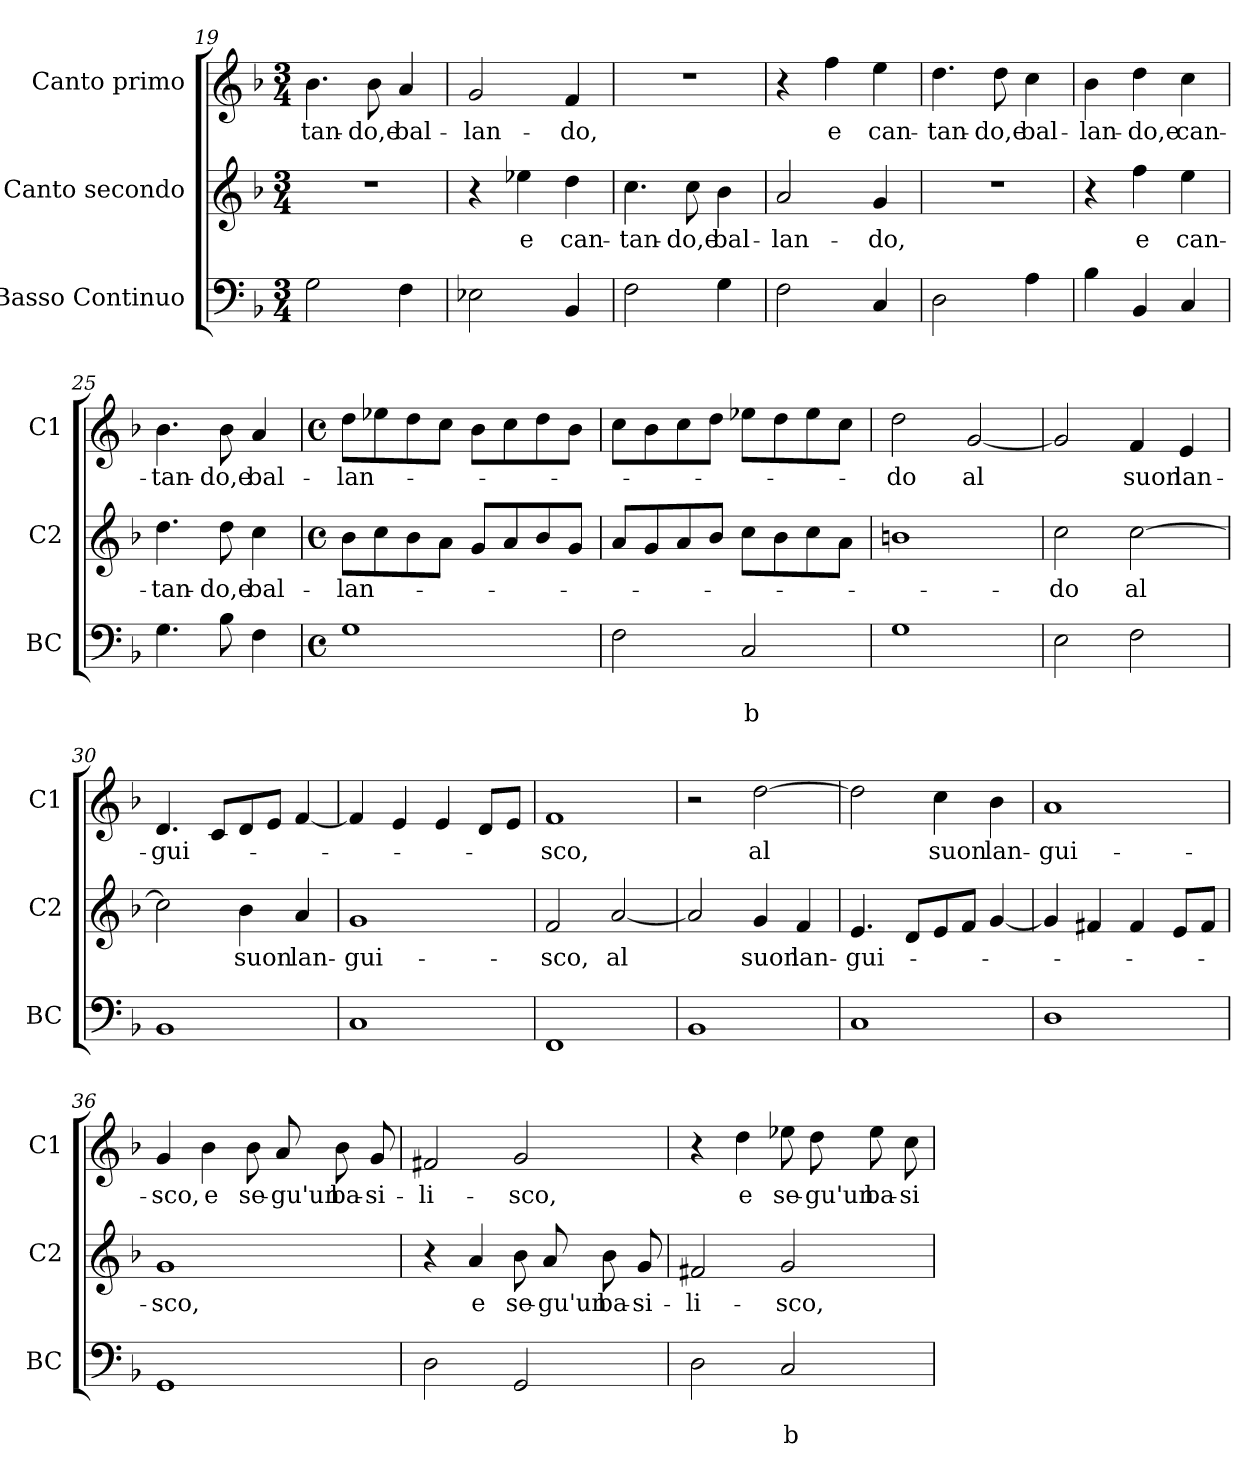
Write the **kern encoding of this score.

**kern	**text	**text	**kern	**text	**kern	**text
*part3	*part3	*part3	*part2	*part2	*part1	*part1
*staff3	*staff3	*staff3	*staff2	*staff2	*staff1	*staff1
*I"Basso Continuo	*	*	*I"Canto secondo	*	*I"Canto primo	*
*I'BC	*	*	*I'C2	*	*I'C1	*
*clefF4	*	*	*clefG2	*	*clefG2	*
*k[b-]	*	*	*k[b-]	*	*k[b-]	*
*F:	*	*	*F:	*	*F:	*
*M3/4	*	*	*M3/4	*	*M3/4	*
=19	=19	=19	=19	=19	=19	=19
!	!	!	!	!	!	!LO:LY:b
2G\	.	.	2.r	.	4.b-\	-tan-
!	!	!	!	!	!	!LO:LY:b
.	.	.	.	.	8b-\	-do,e
!	!	!	!	!	!	!LO:LY:b
4F\	.	.	.	.	4a/	bal-
=20	=20	=20	=20	=20	=20	=20
!	!	!	!	!	!	!LO:LY:b
2E-X\	.	.	4r	.	2g/	-lan-
!	!	!	!	!LO:LY:b	!	!
.	.	.	4ee-X\	e	.	.
!	!	!	!	!LO:LY:b	!	!LO:LY:b
4BB-/	.	.	4dd\	can-	4f/	-do,
=21	=21	=21	=21	=21	=21	=21
!	!	!	!	!LO:LY:b	!	!
2F\	.	.	4.cc\	-tan-	2.r	.
!	!	!	!	!LO:LY:b	!	!
.	.	.	8cc\	-do,e	.	.
!	!	!	!	!LO:LY:b	!	!
4G\	.	.	4b-\	bal-	.	.
=22	=22	=22	=22	=22	=22	=22
!	!	!	!	!LO:LY:b	!	!
2F\	.	.	2a/	-lan-	4r	.
!	!	!	!	!	!	!LO:LY:b
.	.	.	.	.	4ff\	e
!	!	!	!	!LO:LY:b	!	!LO:LY:b
4C/	.	.	4g/	-do,	4ee\	can-
=23	=23	=23	=23	=23	=23	=23
!	!	!	!	!	!	!LO:LY:b
2D\	.	.	2.r	.	4.dd\	-tan-
!	!	!	!	!	!	!LO:LY:b
.	.	.	.	.	8dd\	-do,e
!	!	!	!	!	!	!LO:LY:b
4A\	.	.	.	.	4cc\	bal-
=24	=24	=24	=24	=24	=24	=24
!	!	!	!	!	!	!LO:LY:b
4B-\	.	.	4r	.	4b-\	-lan-
!	!	!	!	!LO:LY:b	!	!LO:LY:b
4BB-/	.	.	4ff\	e	4dd\	-do,e
!	!	!	!	!LO:LY:b	!	!LO:LY:b
4C/	.	.	4ee\	can-	4cc\	can-
!!LO:LB:g=z
=25	=25	=25	=25	=25	=25	=25
!	!	!	!	!LO:LY:b	!	!LO:LY:b
4.G\	.	.	4.dd\	-tan-	4.b-\	-tan-
!	!	!	!	!LO:LY:b	!	!LO:LY:b
8B-\	.	.	8dd\	-do,e	8b-\	-do,e
!	!	!	!	!LO:LY:b	!	!LO:LY:b
4F\	.	.	4cc\	bal-	4a/	bal-
=26	=26	=26	=26	=26	=26	=26
*M4/4	*	*	*M4/4	*	*M4/4	*
*met(c)	*	*	*met(c)	*	*met(c)	*
!	!	!	!	!LO:LY:b	!	!LO:LY:b
1G	.	.	8b-\L	-lan-	8dd\L	-lan-
.	.	.	8cc\	.	8ee-X\	.
.	.	.	8b-\	.	8dd\	.
.	.	.	8a\J	.	8cc\J	.
.	.	.	8g/L	.	8b-\L	.
.	.	.	8a/	.	8cc\	.
.	.	.	8b-/	.	8dd\	.
.	.	.	8g/J	.	8b-\J	.
=27	=27	=27	=27	=27	=27	=27
2F\	.	.	8a/L	.	8cc\L	.
.	.	.	8g/	.	8b-\	.
.	.	.	8a/	.	8cc\	.
.	.	.	8b-/J	.	8dd\J	.
!	!	!LO:LY:b	!	!	!	!
2C/	.	b	8cc\L	.	8ee-X\L	.
.	.	.	8b-\	.	8dd\	.
.	.	.	8cc\	.	8ee-\	.
.	.	.	8a\J	.	8cc\J	.
=28	=28	=28	=28	=28	=28	=28
!	!	!	!	!	!	!LO:LY:b
1G	.	.	1bn	.	2dd\	-do
!	!	!	!	!	!	!LO:LY:b
.	.	.	.	.	[2g/	al
=29	=29	=29	=29	=29	=29	=29
!	!	!	!	!LO:LY:b	!	!
2E\	.	.	2cc\	-do	2g/]	.
!	!	!	!	!LO:LY:b	!	!LO:LY:b
2F\	.	.	[2cc\	al	4f/	suon
!	!	!	!	!	!	!LO:LY:b
.	.	.	.	.	4e/	lan-
=30	=30	=30	=30	=30	=30	=30
!	!	!	!	!	!	!LO:LY:b
1BB-	.	.	2cc\]	.	4.d/	-gui-
.	.	.	.	.	8c/L	.
!	!	!	!	!LO:LY:b	!	!
.	.	.	4b-\	suon	8d/	.
.	.	.	.	.	8e/J	.
!	!	!	!	!LO:LY:b	!	!
.	.	.	4a/	lan-	[4f/	.
=31	=31	=31	=31	=31	=31	=31
!	!	!	!	!LO:LY:b	!	!
1C	.	.	1g	-gui-	4f/]	.
.	.	.	.	.	4e/	.
.	.	.	.	.	4e/	.
.	.	.	.	.	8d/L	.
.	.	.	.	.	8e/J	.
!!LO:PB:g=z
=32	=32	=32	=32	=32	=32	=32
!	!	!	!	!LO:LY:b	!	!LO:LY:b
1FF	.	.	2f/	-sco,	1f	-sco,
!	!	!	!	!LO:LY:b	!	!
.	.	.	[2a/	al	.	.
=33	=33	=33	=33	=33	=33	=33
1BB-	.	.	2a/]	.	2r	.
!	!	!	!	!LO:LY:b	!	!LO:LY:b
.	.	.	4g/	suon	[2dd\	al
!	!	!	!	!LO:LY:b	!	!
.	.	.	4f/	lan-	.	.
=34	=34	=34	=34	=34	=34	=34
!	!	!	!	!LO:LY:b	!	!
1C	.	.	4.e/	-gui-	2dd\]	.
.	.	.	8d/L	.	.	.
!	!	!	!	!	!	!LO:LY:b
.	.	.	8e/	.	4cc\	suon
.	.	.	8f/J	.	.	.
!	!	!	!	!	!	!LO:LY:b
.	.	.	[4g/	.	4b-\	lan-
=35	=35	=35	=35	=35	=35	=35
!	!	!	!	!	!	!LO:LY:b
1D	.	.	4g/]	.	1a	-gui-
.	.	.	4f#X/	.	.	.
.	.	.	4f#/	.	.	.
.	.	.	8e/L	.	.	.
.	.	.	8f#/J	.	.	.
=36	=36	=36	=36	=36	=36	=36
!	!	!	!	!LO:LY:b	!	!LO:LY:b
1GG	.	.	1g	-sco,	4g/	-sco,
!	!	!	!	!	!	!LO:LY:b
.	.	.	.	.	4b-\	e
!	!	!	!	!	!	!LO:LY:b
.	.	.	.	.	8b-\	se-
!	!	!	!	!	!	!LO:LY:b
.	.	.	.	.	8a/	-gu'un
!	!	!	!	!	!	!LO:LY:b
.	.	.	.	.	8b-\	ba-
!	!	!	!	!	!	!LO:LY:b
.	.	.	.	.	8g/	-si-
=37	=37	=37	=37	=37	=37	=37
!	!	!	!	!	!	!LO:LY:b
2D\	.	.	4r	.	2f#X/	-li-
!	!	!	!	!LO:LY:b	!	!
.	.	.	4a/	e	.	.
!	!	!	!	!LO:LY:b	!	!LO:LY:b
2GG/	.	.	8b-\	se-	2g/	-sco,
!	!	!	!	!LO:LY:b	!	!
.	.	.	8a/	-gu'un	.	.
!	!	!	!	!LO:LY:b	!	!
.	.	.	8b-\	ba-	.	.
!	!	!	!	!LO:LY:b	!	!
.	.	.	8g/	-si-	.	.
!!LO:LB:g=z
=38	=38	=38	=38	=38	=38	=38
!	!	!	!	!LO:LY:b	!	!
2D\	.	.	2f#X/	-li-	4r	.
!	!	!	!	!	!	!LO:LY:b
.	.	.	.	.	4dd\	e
!	!	!LO:LY:b	!	!LO:LY:b	!	!LO:LY:b
2C/	.	b	2g/	-sco,	8ee-X\	se-
!	!	!	!	!	!	!LO:LY:b
.	.	.	.	.	8dd\	-gu'un
!	!	!	!	!	!	!LO:LY:b
.	.	.	.	.	8ee-\	ba-
!	!	!	!	!	!	!LO:LY:b
.	.	.	.	.	8cc\	-si-
=	=	=	=	=	=	=
*-	*-	*-	*-	*-	*-	*-
